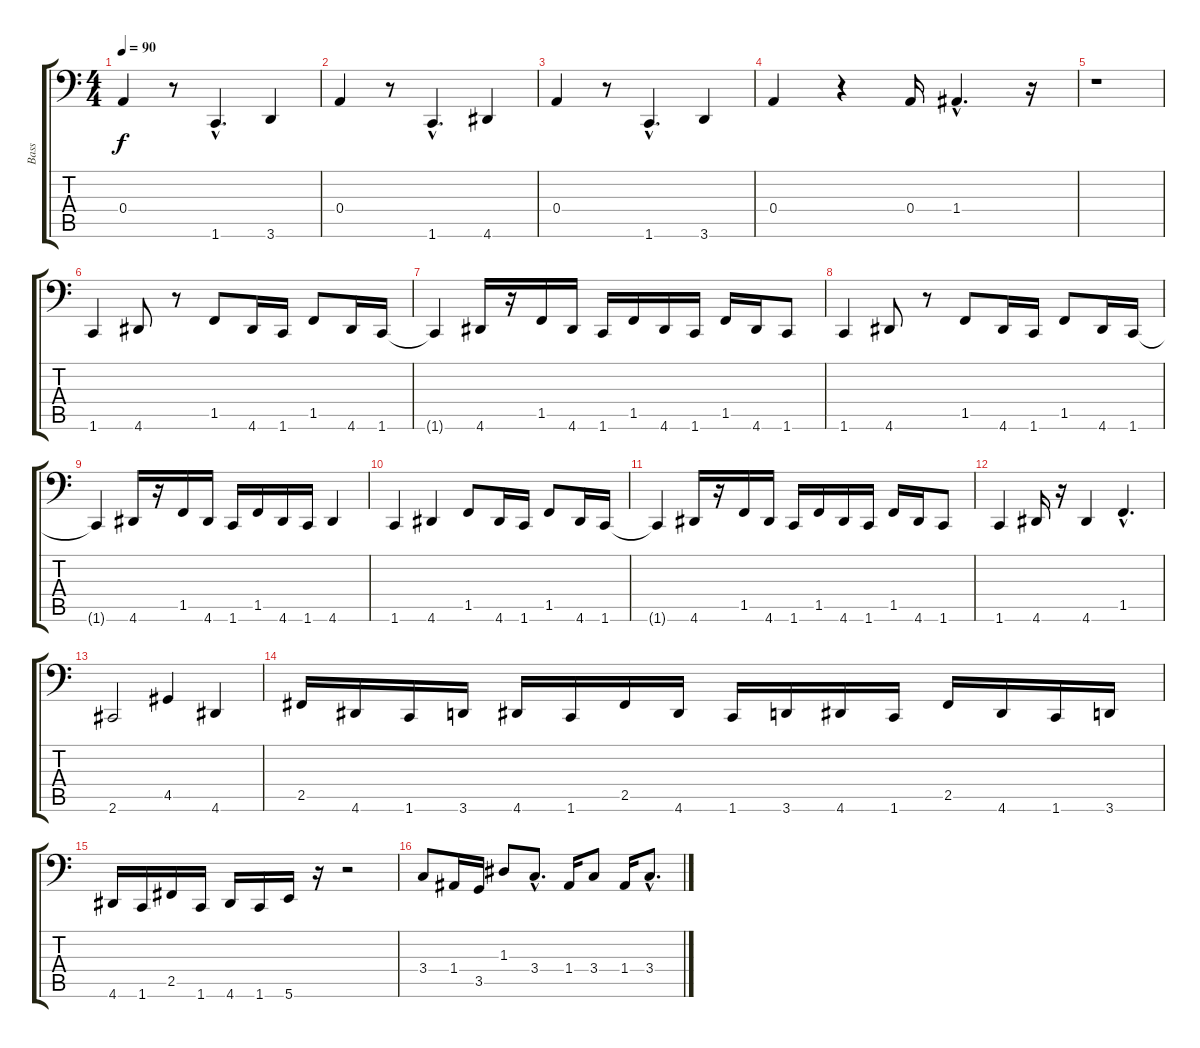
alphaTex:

\track ("Bass" "Bass") {instrument fretlessbass}
\staff {score tabs}
\tuning (C3 G2 D2 A1 E1 B0) {hide}
\ts (4 4)
\tempo 90
\clef f4
\ks c
0.4.4{dy f} r.8 1.6{hac}.4{d} 3.6.4 |
0.4.4 r.8 1.6{hac}.4{d} 4.6.4 |
0.4.4 r.8 1.6{hac}.4{d} 3.6.4 |
0.4.4 r.4 0.4.16 1.4{hac}.4{d} r.16 |
r.1 |
1.6.4 4.6.8 r.8 1.5.8 4.6.16 1.6.16 1.5.8 4.6.16 1.6.16 |
1.6{t}.4 4.6.16 r.16 1.5.16 4.6.16 1.6.16 1.5.16 4.6.16 1.6.16 1.5.16 4.6.16 1.6.8 |
1.6.4 4.6.8 r.8 1.5.8 4.6.16 1.6.16 1.5.8 4.6.16 1.6.16 |
1.6{t}.4 4.6.16 r.16 1.5.16 4.6.16 1.6.16 1.5.16 4.6.16 1.6.16 4.6.4 |
1.6.4 4.6.4 1.5.8 4.6.16 1.6.16 1.5.8 4.6.16 1.6.16 |
1.6{t}.4 4.6.16 r.16 1.5.16 4.6.16 1.6.16 1.5.16 4.6.16 1.6.16 1.5.16 4.6.16 1.6.8 |
1.6.4 4.6.16 r.16 4.6.4 1.5{hac}.4{d} |
2.6.2 4.5.4 4.6.4 |
2.5.16 4.6.16 1.6.16 3.6.16 4.6.16 1.6.16 2.5.16 4.6.16 1.6.16 3.6.16 4.6.16 1.6.16 2.5.16 4.6.16 1.6.16 3.6.16 |
4.6.16 1.6.16 2.5.16 1.6.16 4.6.16 1.6.16 5.6.16 r.16 r.2 |
3.4.8 1.4.16 3.5.16 1.3.8 3.4{hac}.8{d} 1.4.16 3.4.8 1.4.16 3.4{hac}.8{d}
